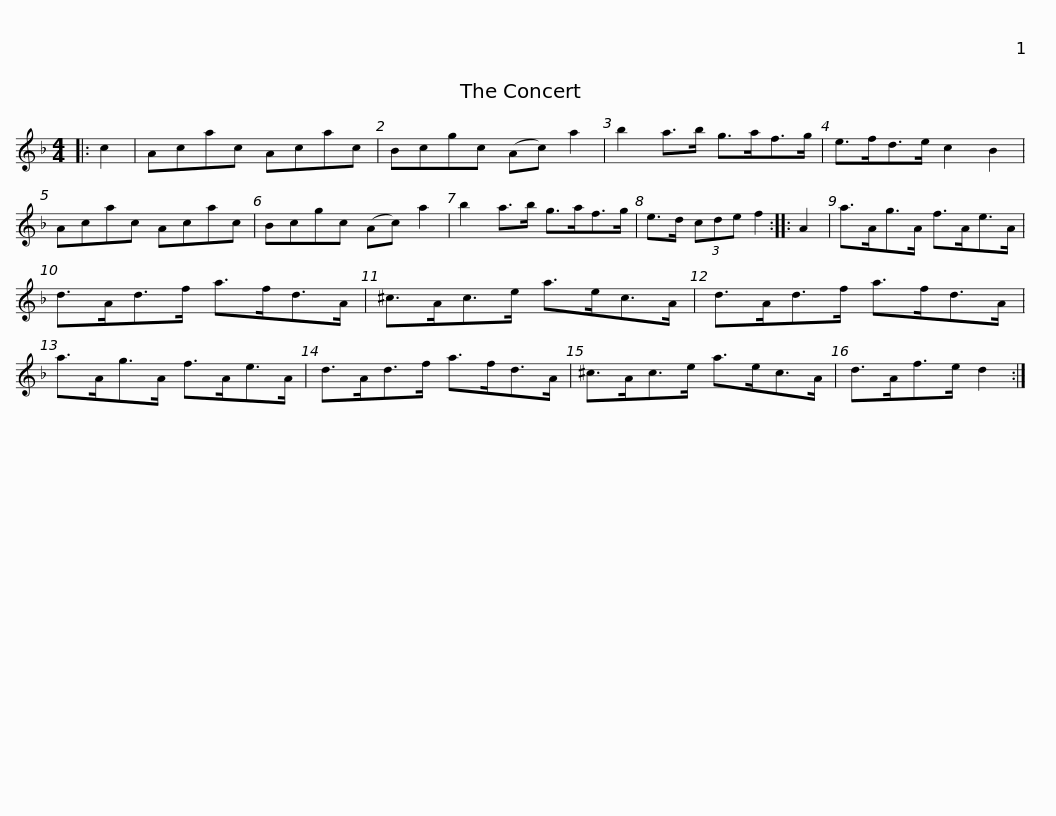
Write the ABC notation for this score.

X:1
L:1/8
M:4/4
I:linebreak $
K:F
V:1 treble
V:1
|: c2 | Acac Acac | Bcgc (Ac) a2 | b2 a>b g>af>g | e>fd>e c2 B2 | %5
 Acac Acac |$ Bcgc (Ac) a2 | b2 a>b g>af>g | e>d (3cde f2 :: A2 | %10
 a>Ag>A f>Ae>A | d>Ad>f a>fd>A |$ ^c>Ac>e a>ec>A | d>Ad>f a>fd>A | a>Ag>A f>Ae>A | %15
 d>Ad>f a>fd>A |$ ^c>Ac>e a>ec>A | d>Af>e d2 :| %18
